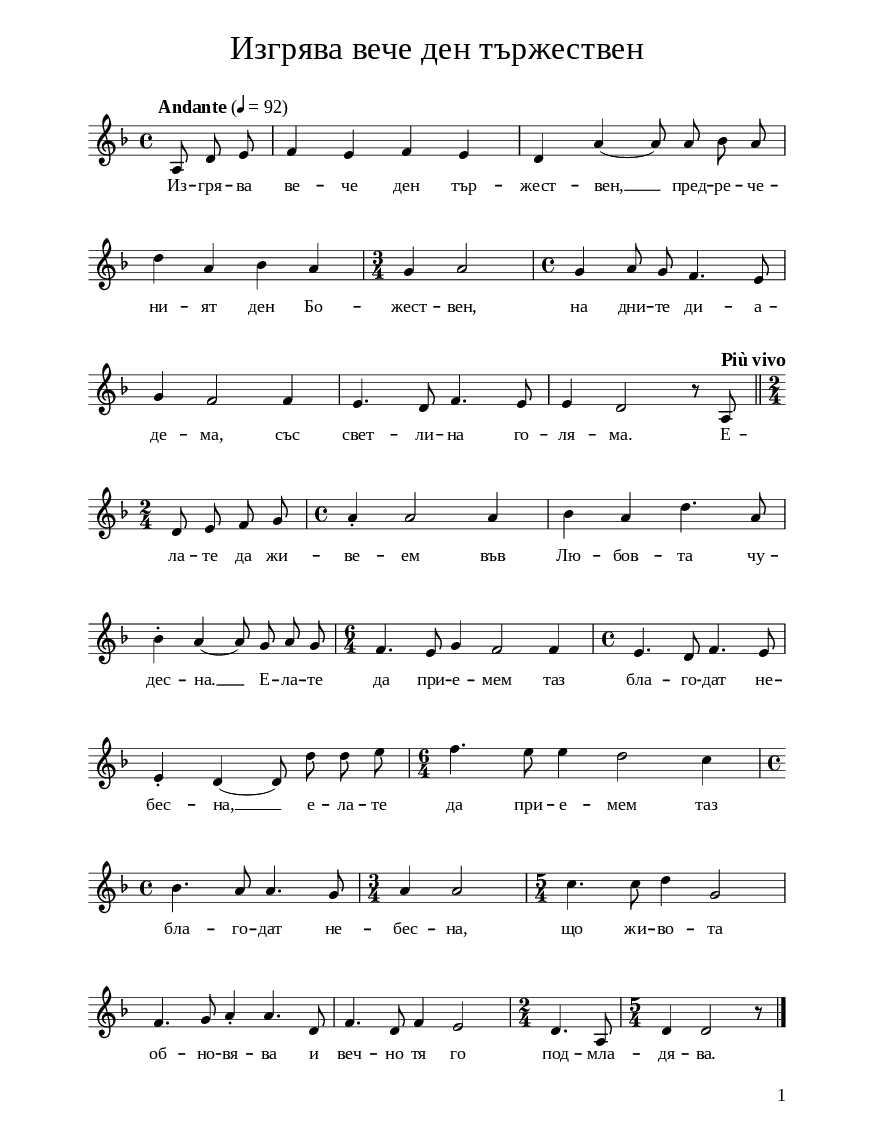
\version "2.24.2"

% include paper part and global functions
\include "include/globals.ily"


"rightBraces022" = \markup {
  \column {
    % repeat braces
    \translate #'(0 . -20.1 )
    \right-brace #18



  }
  \column {
    % repeat numbers
    \translate #'(0 . -20.7 )
    2
  }
}

\bookpart {
  \label #'ref022
  \tocItem \markup "Изгрява вече ден тържествен"
  \include "include/bookpart-paper.ily"
  \score {
    \include "include/score-layout.ily"

    \new Voice \absolute {
      \clef treble
      \key d \minor
      \time 4/4
      \tempoFunc "Andante" 4 "92"
      \autoBeamOff

      \partial 4.

      a8 d'8 e'8 |f'4 e'4 f'4 e'4 |d'4 a'4 ~ a'8 a'8 bes'8 a'8 \break |
      d''4 a'4 bes'4 a'4 |\time 3/4  g'4 a'2 | \time 4/4  g'4 a'8 g'8 f'4. e'8 \break
      g'4 f'2 f'4 |  e'4. d'8 f'4. e'8 | e'4 d'2 r8 \tempo "Più vivo" a8 | \bar "||" \time 2/4 \break
      d'8 e'8 f'8 g'8 | \time 4/4  a'4 \staccato a'2 a'4 | bes'4 a'4 d''4. a'8 \break |
      bes'4 \staccato a'4 ~ a'8 g'8 a'8 g'8 |  \time 6/4  f'4. e'8 g'4 f'2 f'4 | \time 4/4  e'4. d'8 f'4. e'8 \break |
      e'4 \staccato d'4 ~ d'8 d''8 d''8 e''8 | \time 6/4  f''4. e''8 e''4 d''2 c''4 \break
      \time 4/4  bes'4. a'8 a'4. g'8 |  \time 3/4  a'4 a'2 | \time 5/4  c''4. c''8 d''4 g'2 \break |
      f'4. g'8 a'4 \staccato a'4. d'8 | f'4. d'8 f'4 e'2 | \time 2/4 d'4. a8 | \time 5/4 d'4 d'2 r8 \bar "|."
    }
    \addlyrics {
      Из -- гря -- ва ве -- че ден тър -- жест -- вен, __ пред -- ре -- че
      -- ни -- ят ден Бо -- жест -- вен, на дни --
      те ди -- а -- де -- ма, със свет -- ли -- на го
      -- ля -- ма. Е -- ла -- те да жи -- ве -- ем във
      Лю -- бов -- та чу -- дес -- на. __ Е -- ла -- те
      да при -- е -- мем таз бла -- го -- дат не --
      бес -- на, __ е -- ла -- те да при -- е -- мем таз
      бла -- го -- дат не -- бес -- на, що жи -- во --
      та об -- но -- вя -- ва и веч -- но тя го под
      -- мла -- дя -- ва.
    }
    \header {
      title = \titleFunc "Изгрява вече ден тържествен" "Izgrjava veče den tăržestven"
    }

    \midi{}

  } % score

  \pageBreak

  \markup \fontsize #bgCoupletFontSize {
    \hspace #15
    \override #`(baseline-skip . ,bgCoupletBaselineSkip)
    \column {

      \line { 2. И носи радост за душата, }
      \line {   "   " и прогласява свободата,}
      \line {   "   " и мир с Любов пресвята}
      \line {   "   " за всички на Земята. }


      \line { " " }
      \line { "   " \italic {Припев: } }

      \line {   "   "  Елате да живеем }

      \line {   "   " във Любовта чудесна. }

      \line {   "   " Елате да приемем }

      \line {   "   " таз благодат небесна, }

      \line {   "   " що живота обновява }

      \line {   "   " и вечно тя го подмладява. }

      \line { " " }
      \line {  3.  О, ден прекрасен, вечно благо, }
      \line {   "   " кому за тебе не е драго? }
      \line {   "   " За всичките години}
      \line {   "   " по-скоро обнови ни! }

      \line { " " }
      \line { "   " \italic {Припев ... } }
    }
    \"rightBraces022"
  } % markup

} % bookpart
